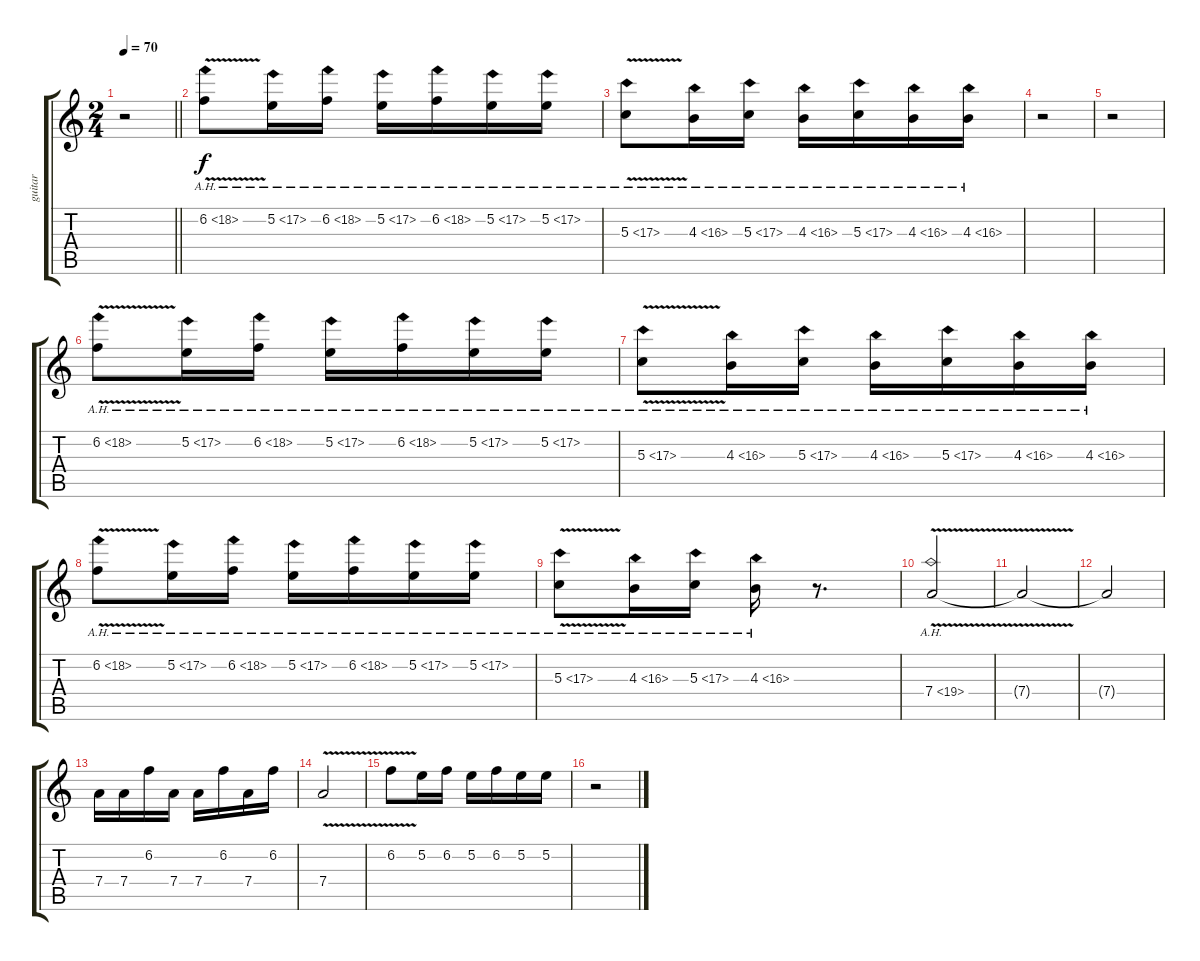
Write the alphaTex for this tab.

\track ("guitar    solo   one" "guitar    ") {instrument overdrivenguitar}
\staff {score tabs}
\tuning (E4 B3 G3 D3 A2 E2) {hide}
\ts (2 4)
\tempo 70
\clef g2
\barLineRight lightlight
\ks c
r.2{dy f instrument overdrivenguitar} |
6.2{ah 12 v}.8 5.2{ah 12}.16 6.2{ah 12}.16 5.2{ah 12}.16 6.2{ah 12}.16 5.2{ah 12}.16 5.2{ah 12}.16 |
5.3{ah 12 v}.8 4.3{ah 12}.16 5.3{ah 12}.16 4.3{ah 12}.16 5.3{ah 12}.16 4.3{ah 12}.16 4.3{ah 12}.16 |
r.2 |
r.2 |
6.2{ah 12 v}.8 5.2{ah 12}.16 6.2{ah 12}.16 5.2{ah 12}.16 6.2{ah 12}.16 5.2{ah 12}.16 5.2{ah 12}.16 |
5.3{ah 12 v}.8 4.3{ah 12}.16 5.3{ah 12}.16 4.3{ah 12}.16 5.3{ah 12}.16 4.3{ah 12}.16 4.3{ah 12}.16 |
6.2{ah 12 v}.8 5.2{ah 12}.16 6.2{ah 12}.16 5.2{ah 12}.16 6.2{ah 12}.16 5.2{ah 12}.16 5.2{ah 12}.16 |
5.3{ah 12 v}.8 4.3{ah 12}.16 5.3{ah 12}.16 4.3{ah 12}.16 r.8{d} |
7.4{ah 12 v}.2 |
7.4{t}.2 |
7.4{t}.2 |
7.4.16 7.4.16 6.2.16 7.4.16 7.4.16 6.2.16 7.4.16 6.2.16 |
7.4{v}.2 |
6.2{v}.8 5.2.16 6.2.16 5.2.16 6.2.16 5.2.16 5.2.16 |
r.2
